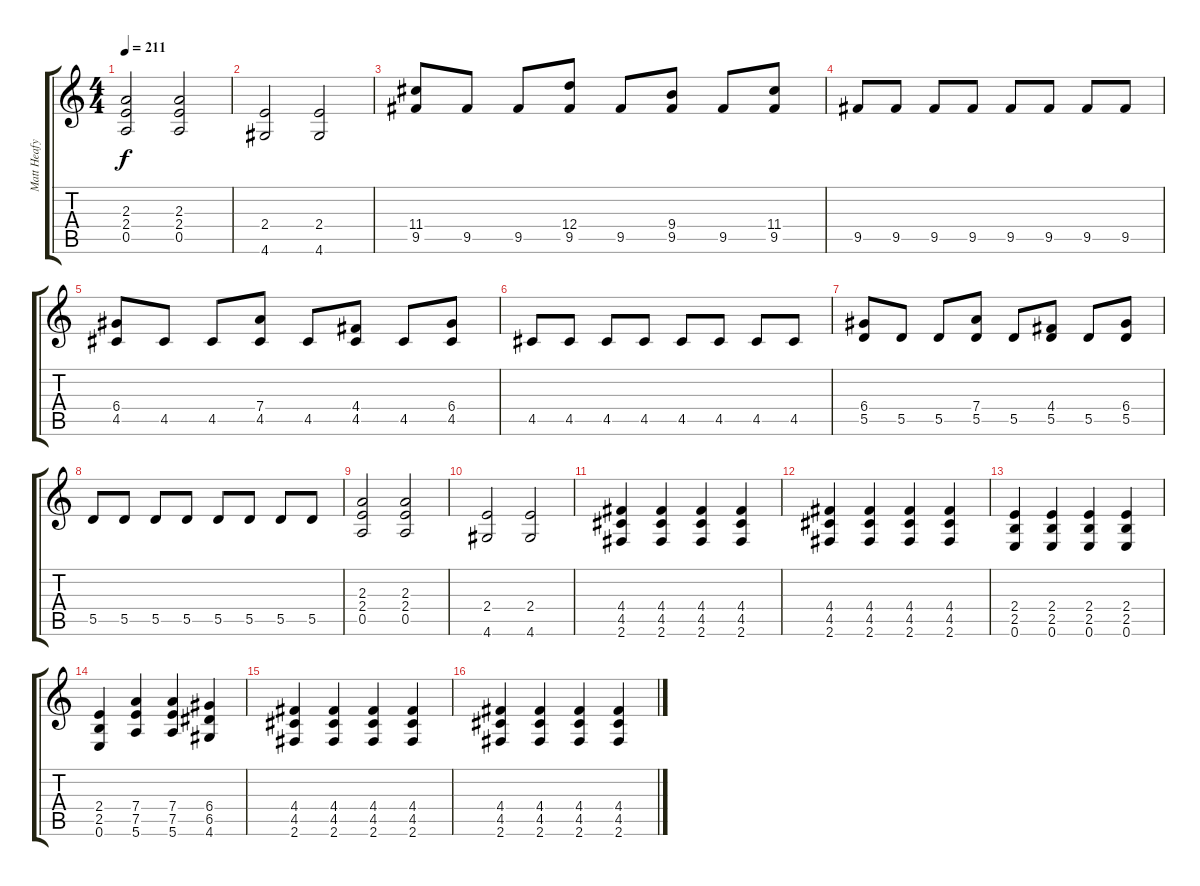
\track ("Matt Heafy" "Matt Heafy") {instrument distortionguitar}
\staff {score tabs}
\tuning (E4 B3 G3 D3 A2 E2) {hide}
\ts (4 4)
\tempo 211
\clef g2
\ks c
(2.3 2.4 0.5).2{dy f} (2.3 2.4 0.5).2 |
(2.4 4.6).2 (2.4 4.6).2 |
(11.4 9.5).8 9.5.8 9.5.8 (12.4 9.5).8 9.5.8 (9.4 9.5).8 9.5.8 (11.4 9.5).8 |
9.5.8 9.5.8 9.5.8 9.5.8 9.5.8 9.5.8 9.5.8 9.5.8 |
(6.4 4.5).8 4.5.8 4.5.8 (7.4 4.5).8 4.5.8 (4.4 4.5).8 4.5.8 (6.4 4.5).8 |
4.5.8 4.5.8 4.5.8 4.5.8 4.5.8 4.5.8 4.5.8 4.5.8 |
(6.4 5.5).8 5.5.8 5.5.8 (7.4 5.5).8 5.5.8 (4.4 5.5).8 5.5.8 (6.4 5.5).8 |
5.5.8 5.5.8 5.5.8 5.5.8 5.5.8 5.5.8 5.5.8 5.5.8 |
(2.3 2.4 0.5).2 (2.3 2.4 0.5).2 |
(2.4 4.6).2 (2.4 4.6).2 |
(4.4 4.5 2.6).4 (4.4 4.5 2.6).4 (4.4 4.5 2.6).4 (4.4 4.5 2.6).4 |
(4.4 4.5 2.6).4 (4.4 4.5 2.6).4 (4.4 4.5 2.6).4 (4.4 4.5 2.6).4 |
(2.4 2.5 0.6).4 (2.4 2.5 0.6).4 (2.4 2.5 0.6).4 (2.4 2.5 0.6).4 |
(2.4 2.5 0.6).4 (7.4 7.5 5.6).4 (7.4 7.5 5.6).4 (6.4 6.5 4.6).4 |
(4.4 4.5 2.6).4 (4.4 4.5 2.6).4 (4.4 4.5 2.6).4 (4.4 4.5 2.6).4 |
(4.4 4.5 2.6).4 (4.4 4.5 2.6).4 (4.4 4.5 2.6).4 (4.4 4.5 2.6).4
